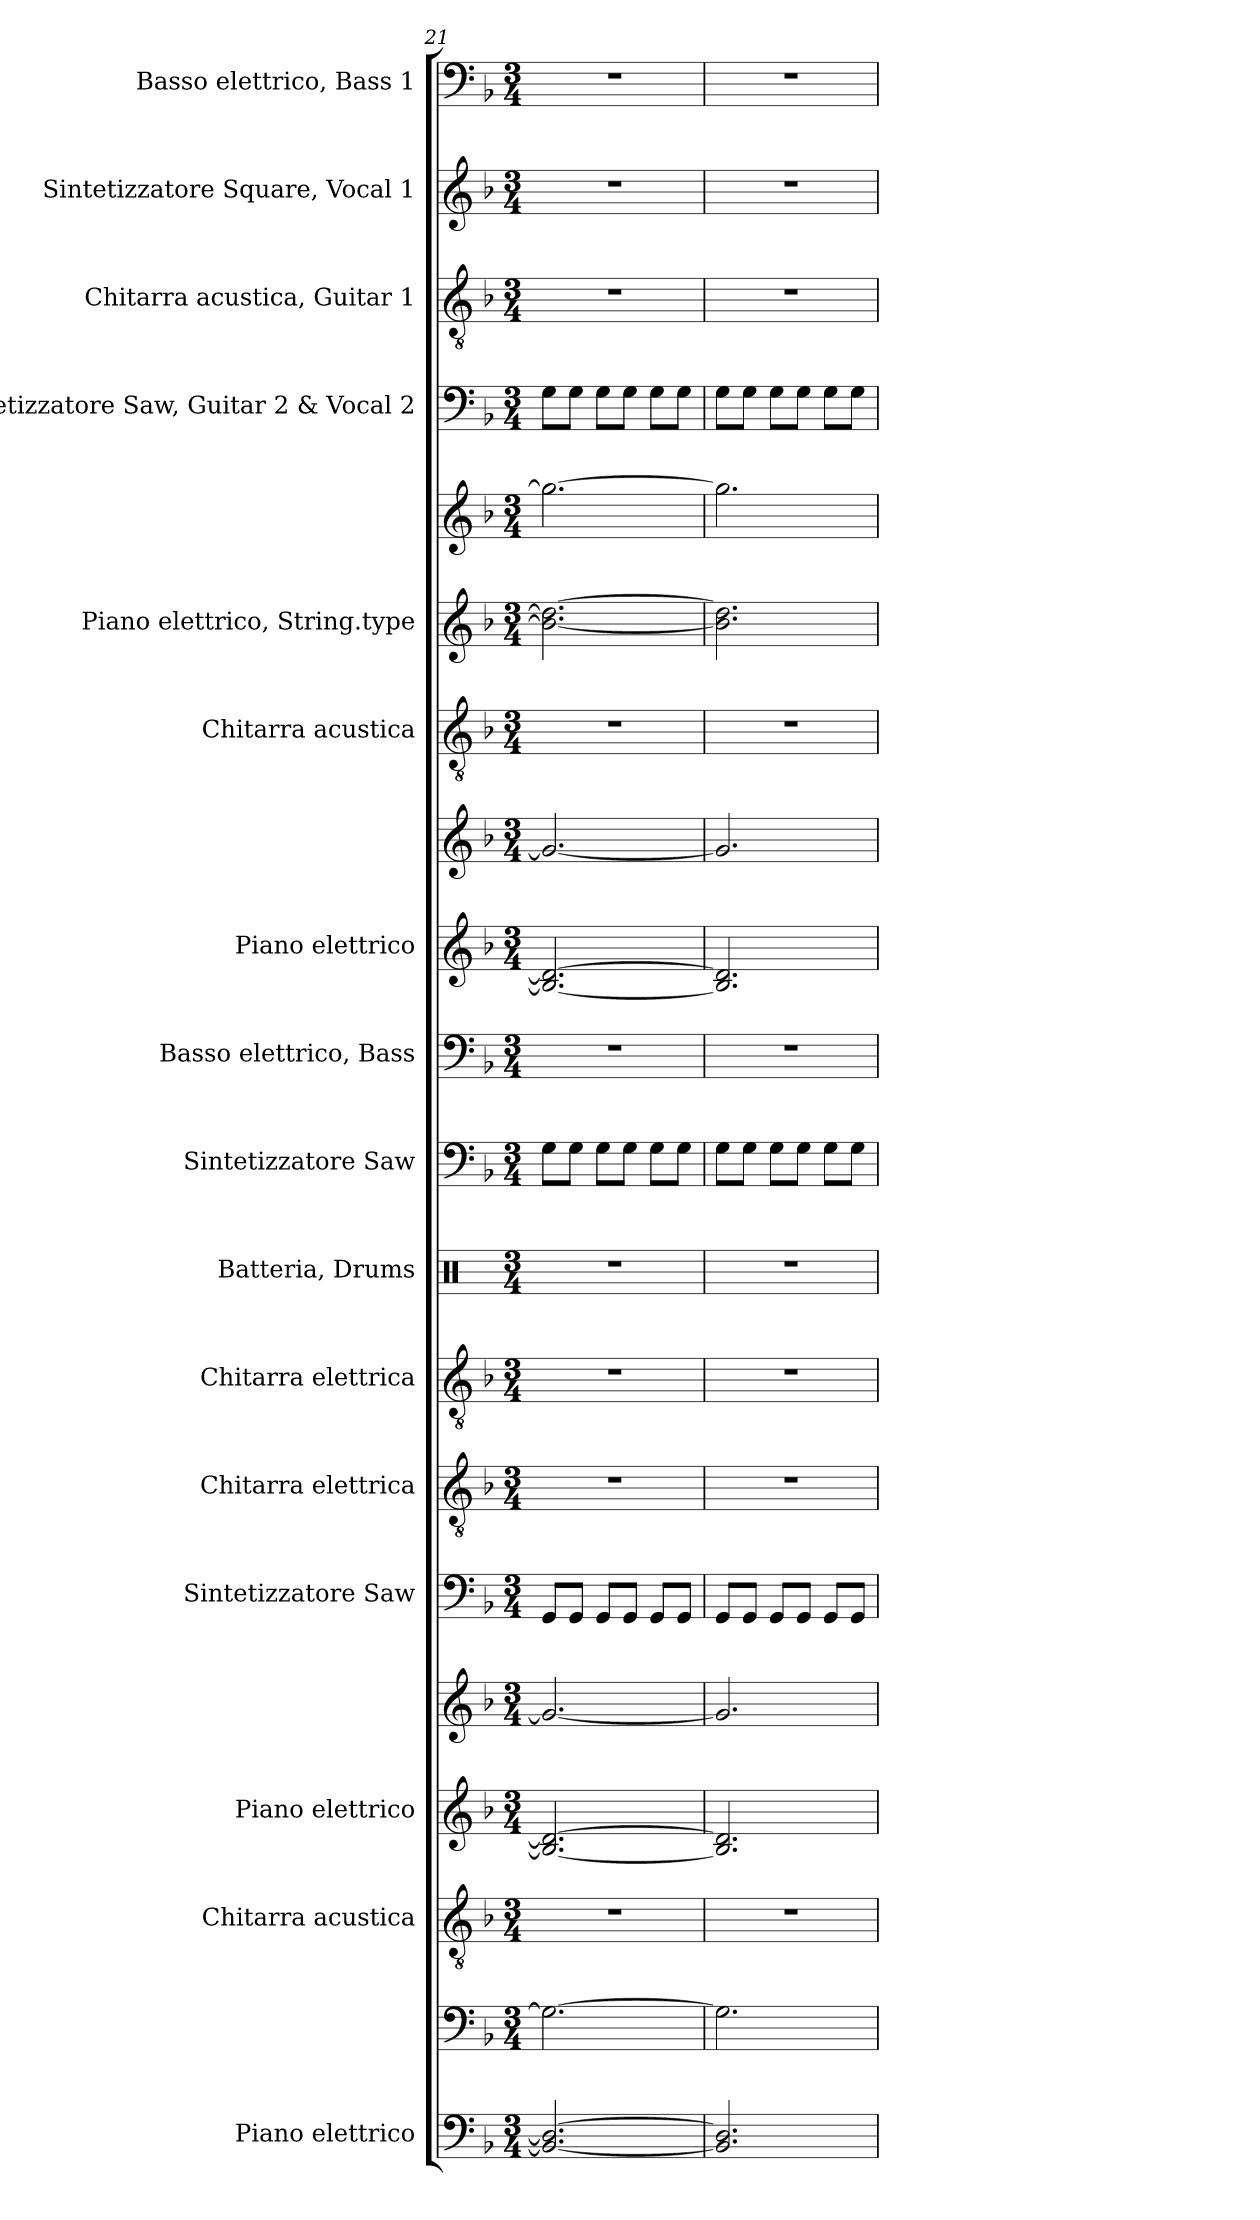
**kern	**kern	**kern	**kern	**kern	**kern	**kern	**kern	**kern	**kern	**kern	**kern	**kern	**kern	**kern	**kern	**kern	**kern	**kern	**kern
*part16	*part16	*part15	*part14	*part14	*part13	*part12	*part11	*part10	*part9	*part8	*part7	*part7	*part6	*part5	*part5	*part4	*part3	*part2	*part1
*staff20	*staff19	*staff18	*staff17	*staff16	*staff15	*staff14	*staff13	*staff12	*staff11	*staff10	*staff9	*staff8	*staff7	*staff6	*staff5	*staff4	*staff3	*staff2	*staff1
*I"Piano elettrico	*	*I"Chitarra acustica	*I"Piano elettrico	*	*I"Sintetizzatore Saw	*I"Chitarra elettrica	*I"Chitarra elettrica	*I"Batteria,  Drums	*I"Sintetizzatore Saw	*I"Basso elettrico,  Bass	*I"Piano elettrico	*	*I"Chitarra acustica	*I"Piano elettrico,  String.type	*	*I"Sintetizzatore Saw,  Guitar 2 &amp; Vocal 2	*I"Chitarra acustica,  Guitar 1	*I"Sintetizzatore Square,  Vocal 1	*I"Basso elettrico,  Bass 1
*	*	*	*	*	*I'Sint.	*I'Chit. el.	*I'Chit. el.	*I'Batt.	*I'Sint.	*I'B. el.	*	*	*	*	*	*I'Sint.	*	*I'Sint.	*I'B. el.
*clefF4	*clefF4	*clefGv2	*clefG2	*clefG2	*clefF4	*clefGv2	*clefGv2	*clefX	*clefF4	*clefF4	*clefG2	*clefG2	*clefGv2	*clefG2	*clefG2	*clefF4	*clefGv2	*clefG2	*clefF4
*	*	*	*	*	*	*	*	*	*	*ITrd7c12	*	*	*	*	*	*	*	*	*ITrd7c12
*k[b-]	*k[b-]	*k[b-]	*k[b-]	*k[b-]	*k[b-]	*k[b-]	*k[b-]	*k[]	*k[b-]	*k[b-]	*k[b-]	*k[b-]	*k[b-]	*k[b-]	*k[b-]	*k[b-]	*k[b-]	*k[b-]	*k[b-]
*M3/4	*M3/4	*M3/4	*M3/4	*M3/4	*M3/4	*M3/4	*M3/4	*M3/4	*M3/4	*M3/4	*M3/4	*M3/4	*M3/4	*M3/4	*M3/4	*M3/4	*M3/4	*M3/4	*M3/4
=21	=21	=21	=21	=21	=21	=21	=21	=21	=21	=21	=21	=21	=21	=21	=21	=21	=21	=21	=21
2.BB-/_ 2.D/_	2.G\_	2.r	2.B-/_ 2.d/_	2.g/_	8GG/L	2.r	2.r	2.r	8G\L	2.r	2.B-/_ 2.d/_	2.g/_	2.r	2.b-\_ 2.dd\_	2.gg\_	8G\L	2.r	2.r	2.r
.	.	.	.	.	8GG/J	.	.	.	8G\J	.	.	.	.	.	.	8G\J	.	.	.
.	.	.	.	.	8GG/L	.	.	.	8G\L	.	.	.	.	.	.	8G\L	.	.	.
.	.	.	.	.	8GG/J	.	.	.	8G\J	.	.	.	.	.	.	8G\J	.	.	.
.	.	.	.	.	8GG/L	.	.	.	8G\L	.	.	.	.	.	.	8G\L	.	.	.
.	.	.	.	.	8GG/J	.	.	.	8G\J	.	.	.	.	.	.	8G\J	.	.	.
!!LO:PB:g=z
=22	=22	=22	=22	=22	=22	=22	=22	=22	=22	=22	=22	=22	=22	=22	=22	=22	=22	=22	=22
2.BB-/] 2.D/]	2.G\]	2.r	2.B-/] 2.d/]	2.g/]	8GG/L	2.r	2.r	2.r	8G\L	2.r	2.B-/] 2.d/]	2.g/]	2.r	2.b-\] 2.dd\]	2.gg\]	8G\L	2.r	2.r	2.r
.	.	.	.	.	8GG/J	.	.	.	8G\J	.	.	.	.	.	.	8G\J	.	.	.
.	.	.	.	.	8GG/L	.	.	.	8G\L	.	.	.	.	.	.	8G\L	.	.	.
.	.	.	.	.	8GG/J	.	.	.	8G\J	.	.	.	.	.	.	8G\J	.	.	.
.	.	.	.	.	8GG/L	.	.	.	8G\L	.	.	.	.	.	.	8G\L	.	.	.
.	.	.	.	.	8GG/J	.	.	.	8G\J	.	.	.	.	.	.	8G\J	.	.	.
=	=	=	=	=	=	=	=	=	=	=	=	=	=	=	=	=	=	=	=
*-	*-	*-	*-	*-	*-	*-	*-	*-	*-	*-	*-	*-	*-	*-	*-	*-	*-	*-	*-
